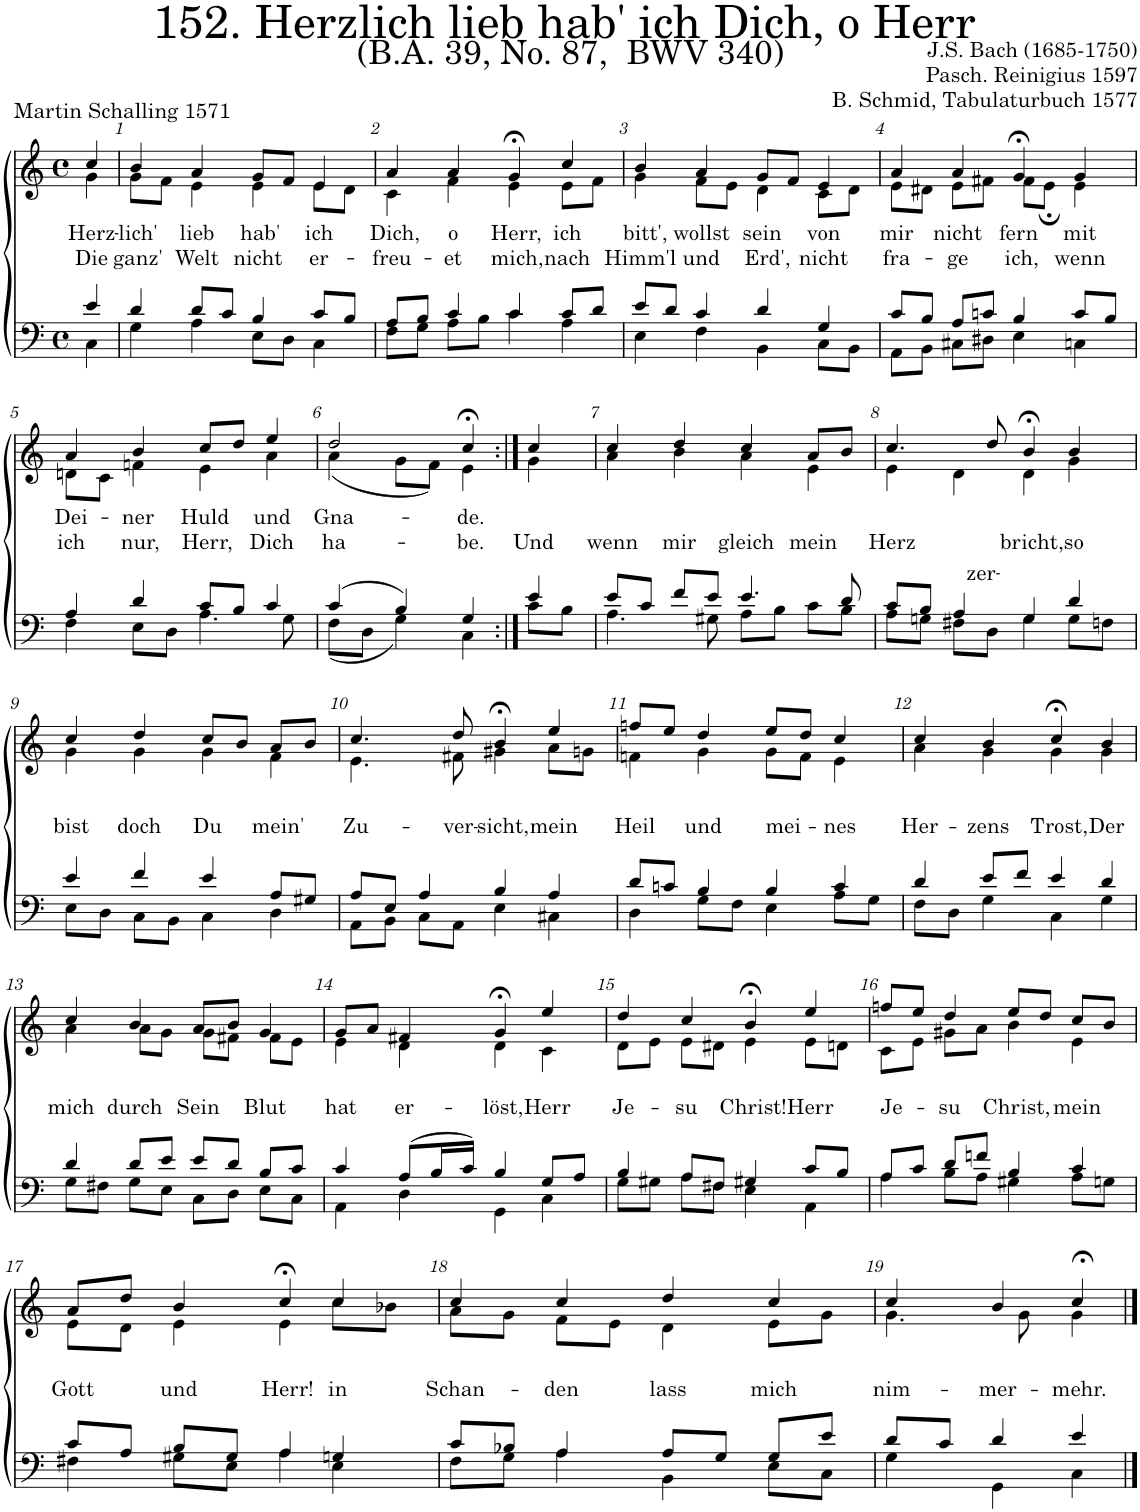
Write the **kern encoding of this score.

**kern	**kern	**text	**text
*part2	*part1	*part1	*part1
*staff2	*staff1	*staff1	*staff1
*I"Tenor/Bass	*I"Soprano/Alto	*	*
*clefF4	*clefG2	*	*
*k[]	*k[]	*	*
*M4/4	*M4/4	*	*
*met(c)	*met(c)	*	*
=	=	=	=
*^	*	*	*
!	!	!	!LO:LY:b	!LO:LY:b
*	*	*^	*	*
4e/	4C\	4cc/	4g\	Herz-	Die
=1	=1	=1	=1	=1	=1
!	!	!	!	!LO:LY:b	!LO:LY:b
4d/	4G\	4b;</	8g\L	-lich'	ganz'
.	.	.	8f\J	.	.
!	!	!	!	!LO:LY:b	!LO:LY:b
8d/L	4A\	4a/	4e\	lieb	Welt
8c;</J	.	.	.	.	.
!	!	!	!	!LO:LY:b	!LO:LY:b
4B/	8E\L	8g;</L	4e\	hab'	nicht
.	8D\J	8f/J	.	.	.
!	!	!	!	!LO:LY:b	!LO:LY:b
8c/L	4C\	4e/	8e\L	ich	er-
8B/J	.	.	8d;\J	.	.
=2	=2	=2	=2	=2	=2
!	!	!	!	!LO:LY:b	!LO:LY:b
8A/L	8F\L	4a/	4c\	Dich,	-freu-
8B/J	8G\J	.	.	.	.
!	!	!	!	!LO:LY:b	!LO:LY:b
4c/	8A\L	4a/	4f\	o	-et
.	8B\J	.	.	.	.
!	!	!	!	!LO:LY:b	!LO:LY:b
4c/	4c\	4g;<,/	4e\	Herr,	mich,
!	!	!	!	!LO:LY:b	!LO:LY:b
8c/L	4A\	4cc/	8e\L	ich	nach
8d/J	.	.	8f\J	.	.
=3	=3	=3	=3	=3	=3
!	!	!	!	!LO:LY:b	!LO:LY:b
8e/L	4E\	4b/	4g\	bitt',	Himm'l
8d/J	.	.	.	.	.
!	!	!	!	!LO:LY:b	!LO:LY:b
4c/	4F\	4a/	8f\L	wollst	und
.	.	.	8e;\J	.	.
!	!	!	!	!LO:LY:b	!LO:LY:b
4d/	4BB\	8g/L	4d\	sein	Erd',
.	.	8f/J	.	.	.
!	!	!	!	!LO:LY:b	!LO:LY:b
4G/	8C\L	4e/	8c\L	von	nicht
.	8BB\J	.	8d\J	.	.
=4	=4	=4	=4	=4	=4
!	!	!	!	!LO:LY:b	!LO:LY:b
8c/L	8AA\L	4a/	8e\L	mir	fra-
8B/J	8BB\J	.	8d#X\J	.	.
!	!	!	!	!LO:LY:b	!LO:LY:b
8A/L	8C#X\L	4a/	8e\L	nicht	-ge
8cn/J	8D#X\J	.	8f#X\J	.	.
!	!	!	!	!LO:LY:b	!LO:LY:b
4B/	4E\	4g;<,/	8f#\L	fern	ich,
.	.	.	8e;\J	.	.
!	!	!	!	!LO:LY:b	!LO:LY:b
8c/L	4Cn\	4g;</	4e\	mit	wenn
8B/J	.	.	.	.	.
!!LO:LB:g=z	!!
=5	=5	=5	=5	=5	=5
!	!	!	!	!LO:LY:b	!LO:LY:b
4A/	4F\	4a;</	8dn\L	Dei-	ich
.	.	.	8c\J	.	.
!	!	!	!	!LO:LY:b	!LO:LY:b
4d/	8E\L	4b/	4fn\	-ner	nur,
.	8D\J	.	.	.	.
!	!	!	!	!LO:LY:b	!LO:LY:b
8c/L	4.A\	8cc/L	4e\	Huld	Herr,
8B/J	.	8dd/J	.	.	.
!	!	!	!	!LO:LY:b	!LO:LY:b
4c/	.	4ee/	4a\	und	Dich
.	8G\	.	.	.	.
=6	=6	=6	=6	=6	=6
!	!	!	!	!LO:LY:b	!LO:LY:b
(4c/	(8F\L	2dd/	(4a\	Gna-	ha-
.	8D\J	.	.	.	.
4B/)	4G\)	.	8g\L	.	.
.	.	.	8f\J)	.	.
!	!	!	!	!LO:LY:b	!LO:LY:b
4G/	4C\	4cc;<,/	4e\	de.	-be.
=6X1:|!	=6X1:|!	=6X1:|!	=6X1:|!	=6X1:|!	=6X1:|!
!	!	!	!	!	!LO:LY:b
4e/	8c\L	4cc/	4g\	.	Und
.	8B\J	.	.	.	.
=7	=7	=7	=7	=7	=7
!	!	!	!	!	!LO:LY:b
8e/L	4.A\	4cc/	4a\	.	wenn
8c/J	.	.	.	.	.
!	!	!	!	!	!LO:LY:b
8f/L	.	4dd/	4b\	.	mir
8e/J	8G#X\	.	.	.	.
!	!	!	!	!	!LO:LY:b
4.e/	8A\L	4cc/	4a\	.	gleich
.	8B\J	.	.	.	.
!	!	!	!	!	!LO:LY:b
.	8c\L	8a/L	4e\	.	mein
8d/	8B\J	8b/J	.	.	.
=8	=8	=8	=8	=8	=8
!	!	!	!	!	!LO:LY:b
8c/L	8A\L	4.cc/	4e\	.	Herz
8B/J	8Gn\J	.	.	.	.
4A/	8F#X\L	.	4d\	.	.
!	!	!	!	!	!LO:LY:b
.	8D\J	8dd/	.	.	zer-
!	!	!	!	!	!LO:LY:b
4G/	4G\	4b;<,/	4d\	.	-bricht,
!	!	!	!	!	!LO:LY:b
4d/	8G\L	4b;</	4g\	.	so
.	8Fn\J	.	.	.	.
!!LO:LB:g=z	!!
=9	=9	=9	=9	=9	=9
!	!	!	!	!	!LO:LY:b
4e/	8E\L	4cc/	4g\	.	bist
.	8D\J	.	.	.	.
!	!	!	!	!	!LO:LY:b
4f/	8C\L	4dd/	4g\	.	doch
.	8BB\J	.	.	.	.
!	!	!	!	!	!LO:LY:b
4e/	4C\	8cc/L	4g\	.	Du
.	.	8b/J	.	.	.
!	!	!	!	!	!LO:LY:b
8A/L	4D\	8a/L	4f\	.	mein'
8G#X/J	.	8b/J	.	.	.
=10	=10	=10	=10	=10	=10
!	!	!	!	!	!LO:LY:b
8A/L	8AA\L	4.cc/	4.e\	.	Zu-
8E/J	8BB\J	.	.	.	.
4A/	8C\L	.	.	.	.
!	!	!	!	!	!LO:LY:b
.	8AA\J	8dd/	8f#X\	.	-ver-
!	!	!	!	!	!LO:LY:b
4B/	4E\	4b;<,/	4g#X\	.	-sicht,
!	!	!	!	!	!LO:LY:b
4A/	4C#X\	4ee/	8a\L	.	mein
.	.	.	8gn\J	.	.
=11	=11	=11	=11	=11	=11
!	!	!	!	!	!LO:LY:b
8d/L	4D\	8ffn/L	4fn\	.	Heil
8cn/J	.	8ee/J	.	.	.
!	!	!	!	!	!LO:LY:b
4B/	8G\L	4dd/	4g\	.	und
.	8F\J	.	.	.	.
!	!	!	!	!	!LO:LY:b
4B/	4E\	8ee/L	8g\L	.	mei-
.	.	8dd/J	8f\J	.	.
!	!	!	!	!	!LO:LY:b
4c/	8A\L	4cc/	4e\	.	-nes
.	8G\J	.	.	.	.
=12	=12	=12	=12	=12	=12
!	!	!	!	!	!LO:LY:b
4d/	8F\L	4cc;</	4a\	.	Her-
.	8D\J	.	.	.	.
!	!	!	!	!	!LO:LY:b
8e/L	4G\	4b/	4g\	.	-zens
8f/J	.	.	.	.	.
!	!	!	!	!	!LO:LY:b
4e/	4C\	4cc;<,/	4g\	.	Trost,
!	!	!	!	!	!LO:LY:b
4d/	4G\	4b/	4g\	.	Der
!!LO:LB:g=z	!!
=13	=13	=13	=13	=13	=13
!	!	!	!	!	!LO:LY:b
4d/	8G\L	4cc/	4a\	.	mich
.	8F#X\J	.	.	.	.
!	!	!	!	!	!LO:LY:b
8d/L	8G\L	4b/	8a\L	.	durch
8e/J	8E\J	.	8g\J	.	.
!	!	!	!	!	!LO:LY:b
8e/L	8C\L	8a/L	8g\L	.	Sein
8d/J	8D\J	8b/J	8f#X\J	.	.
!	!	!	!	!	!LO:LY:b
8B/L	8E\L	4g/	8f#\L	.	Blut
8c/J	8C\J	.	8e\J	.	.
=14	=14	=14	=14	=14	=14
!	!	!	!	!	!LO:LY:b
4c/	4AA\	8g/L	4e\	.	hat
.	.	8a/J	.	.	.
!	!	!	!	!	!LO:LY:b
(8A;</L	4D\	4f#X/	4d\	.	er-
16B/L	.	.	.	.	.
16c/JJ)	.	.	.	.	.
!	!	!	!	!	!LO:LY:b
4B/	4GG\	4g;<,/	4d\	.	-löst,
!	!	!	!	!	!LO:LY:b
8G/L	4C\	4ee/	4c\	.	Herr
8A/J	.	.	.	.	.
=15	=15	=15	=15	=15	=15
!	!	!	!	!	!LO:LY:b
4B/	8G\L	4dd/	8d\L	.	Je-
.	8G#X\J	.	8e\J	.	.
!	!	!	!	!	!LO:LY:b
8A/L	8A\L	4cc/	8e\L	.	-su
8F#X/J	8F#\J	.	8d#X\J	.	.
!	!	!	!	!	!LO:LY:b
4G#X/	4E\	4b;<,/	4e\	.	Christ!
!	!	!	!	!	!LO:LY:b
8c/L	4AA\	4ee/	8e\L	.	Herr
8B/J	.	.	8dn\J	.	.
=16	=16	=16	=16	=16	=16
!	!	!	!	!	!LO:LY:b
8A/L	4A\	8ffn/L	8c\L	.	Je-
8c/J	.	8ee/J	8e\J	.	.
!	!	!	!	!	!LO:LY:b
8d/L	8B\L	4dd/	8g#X\L	.	-su
8fn/J	8A\J	.	8a\J	.	.
!	!	!	!	!	!LO:LY:b
4B/	4G#X\	8ee/L	4b\	.	Christ,
.	.	8dd/J	.	.	.
!	!	!	!	!	!LO:LY:b
4c/	8A\L	8cc/L	4e\	.	mein
.	8Gn\J	8b/J	.	.	.
!!LO:LB:g=z	!!
=17	=17	=17	=17	=17	=17
!	!	!	!	!	!LO:LY:b
8c/L	4F#X\	8a;</L	8e\L	.	Gott
8A/J	.	8dd/J	8d\J	.	.
!	!	!	!	!	!LO:LY:b
8B/L	8G#X\L	4b/	4e\	.	und
8G#/J	8E\J	.	.	.	.
!	!	!	!	!	!LO:LY:b
4A/	4A\	4cc;<,/	4e\	.	Herr!
!	!	!	!	!	!LO:LY:b
4Gn/	4E\	4cc/	8cc\L	.	in
.	.	.	8b-X\J	.	.
=18	=18	=18	=18	=18	=18
!	!	!	!	!	!LO:LY:b
8c/L	8F\L	4cc/	8a\L	.	Schan-
8B-X/J	8G\J	.	8g\J	.	.
!	!	!	!	!	!LO:LY:b
4A/	4A\	4cc/	8f\L	.	-den
.	.	.	8e\J	.	.
!	!	!	!	!	!LO:LY:b
8A/L	4BB\	4dd/	4d\	.	lass
8G/J	.	.	.	.	.
!	!	!	!	!	!LO:LY:b
8G/L	8E\L	4cc/	8e\L	.	mich
8e/J	8C\J	.	8g\J	.	.
=19	=19	=19	=19	=19	=19
!	!	!	!	!	!LO:LY:b
8d/L	4G\	4cc;</	4.g\	.	nim-
8c/J	.	.	.	.	.
!	!	!	!	!	!LO:LY:b
4d/	4GG\	4b/	.	.	-mer-
.	.	.	8g\	.	.
!	!	!	!	!	!LO:LY:b
4e/	4C\	4cc;</	4g\	.	-mehr.
*v	*v	*	*	*	*
*	*v	*v	*	*
==	==	==	==
*-	*-	*-	*-
